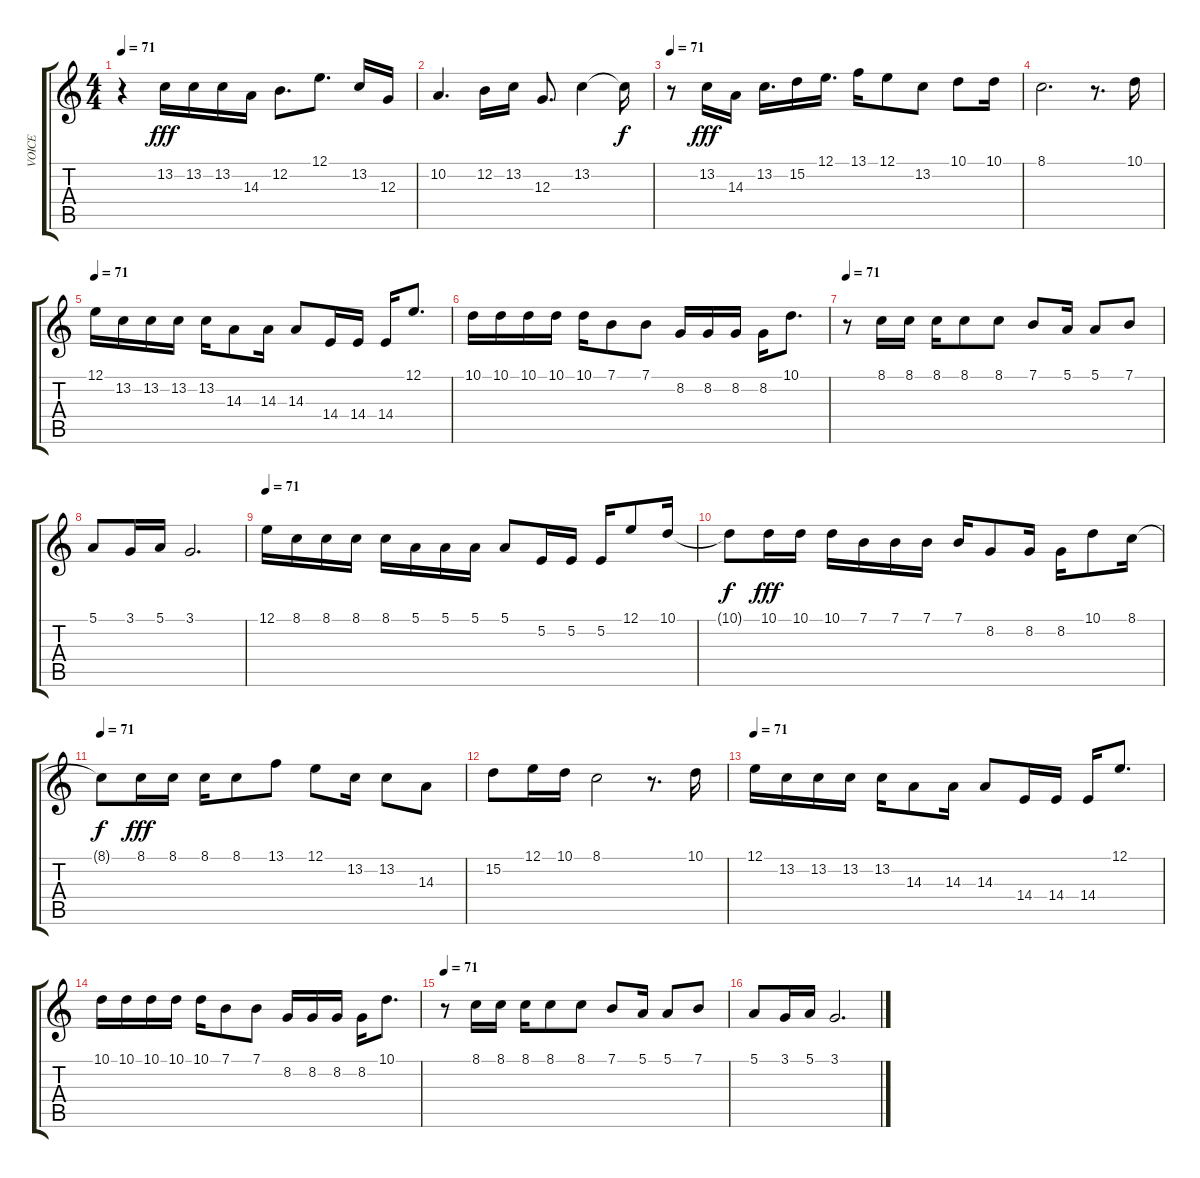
\track ("VOICE" "VOICE") {instrument tenorsax}
\staff {score tabs}
\tuning (E4 B3 G3 D3 A2 E2) {hide}
\ts (4 4)
\tempo 71
\clef g2
\ks c
r.4{dy f} 13.2.16{dy fff} 13.2.16 13.2.16 14.3.16 12.2.8{d} 12.1.8{d} 13.2.16 12.3.16 |
10.2.4{d} 12.2.16 13.2.16 12.3.8{d} 13.2.4 13.2{t}.16{dy f} |
\tempo 71
r.8 13.2.16{dy fff} 14.3.16 13.2.16{d} 15.2.16 12.1.16{d} 13.1.16 12.1.8 13.2.8 10.1.8 10.1.16 |
8.1.2{d} r.8{d} 10.1.16 |
\tempo 71
12.1.16 13.2.16 13.2.16 13.2.16 13.2.16 14.3.8 14.3.16 14.3.8 14.4.16 14.4.16 14.4.16 12.1.8{d} |
10.1.16 10.1.16 10.1.16 10.1.16 10.1.16 7.1.8 7.1.8 8.2.16 8.2.16 8.2.16 8.2.16 10.1.8{d} |
\tempo 71
r.8 8.1.16 8.1.16 8.1.16 8.1.8 8.1.8 7.1.8 5.1.16 5.1.8 7.1.8 |
5.1.8 3.1.16 5.1.16 3.1.2{d} |
\tempo 71
12.1.16 8.1.16 8.1.16 8.1.16 8.1.16 5.1.16 5.1.16 5.1.16 5.1.8 5.2.16 5.2.16 5.2.16 12.1.8 10.1.16 |
10.1{t}.8{dy f} 10.1.16{dy fff} 10.1.16 10.1.16 7.1.16 7.1.16 7.1.16 7.1.16 8.2.8 8.2.16 8.2.16 10.1.8 8.1.16 |
\tempo 71
8.1{t}.8{dy f} 8.1.16{dy fff} 8.1.16 8.1.16 8.1.8 13.1.8 12.1.8 13.2.16 13.2.8 14.3.8 |
15.2.8 12.1.16 10.1.16 8.1.2 r.8{d} 10.1.16 |
\tempo 71
12.1.16 13.2.16 13.2.16 13.2.16 13.2.16 14.3.8 14.3.16 14.3.8 14.4.16 14.4.16 14.4.16 12.1.8{d} |
10.1.16 10.1.16 10.1.16 10.1.16 10.1.16 7.1.8 7.1.8 8.2.16 8.2.16 8.2.16 8.2.16 10.1.8{d} |
\tempo 71
r.8 8.1.16 8.1.16 8.1.16 8.1.8 8.1.8 7.1.8 5.1.16 5.1.8 7.1.8 |
5.1.8 3.1.16 5.1.16 3.1.2{d}
